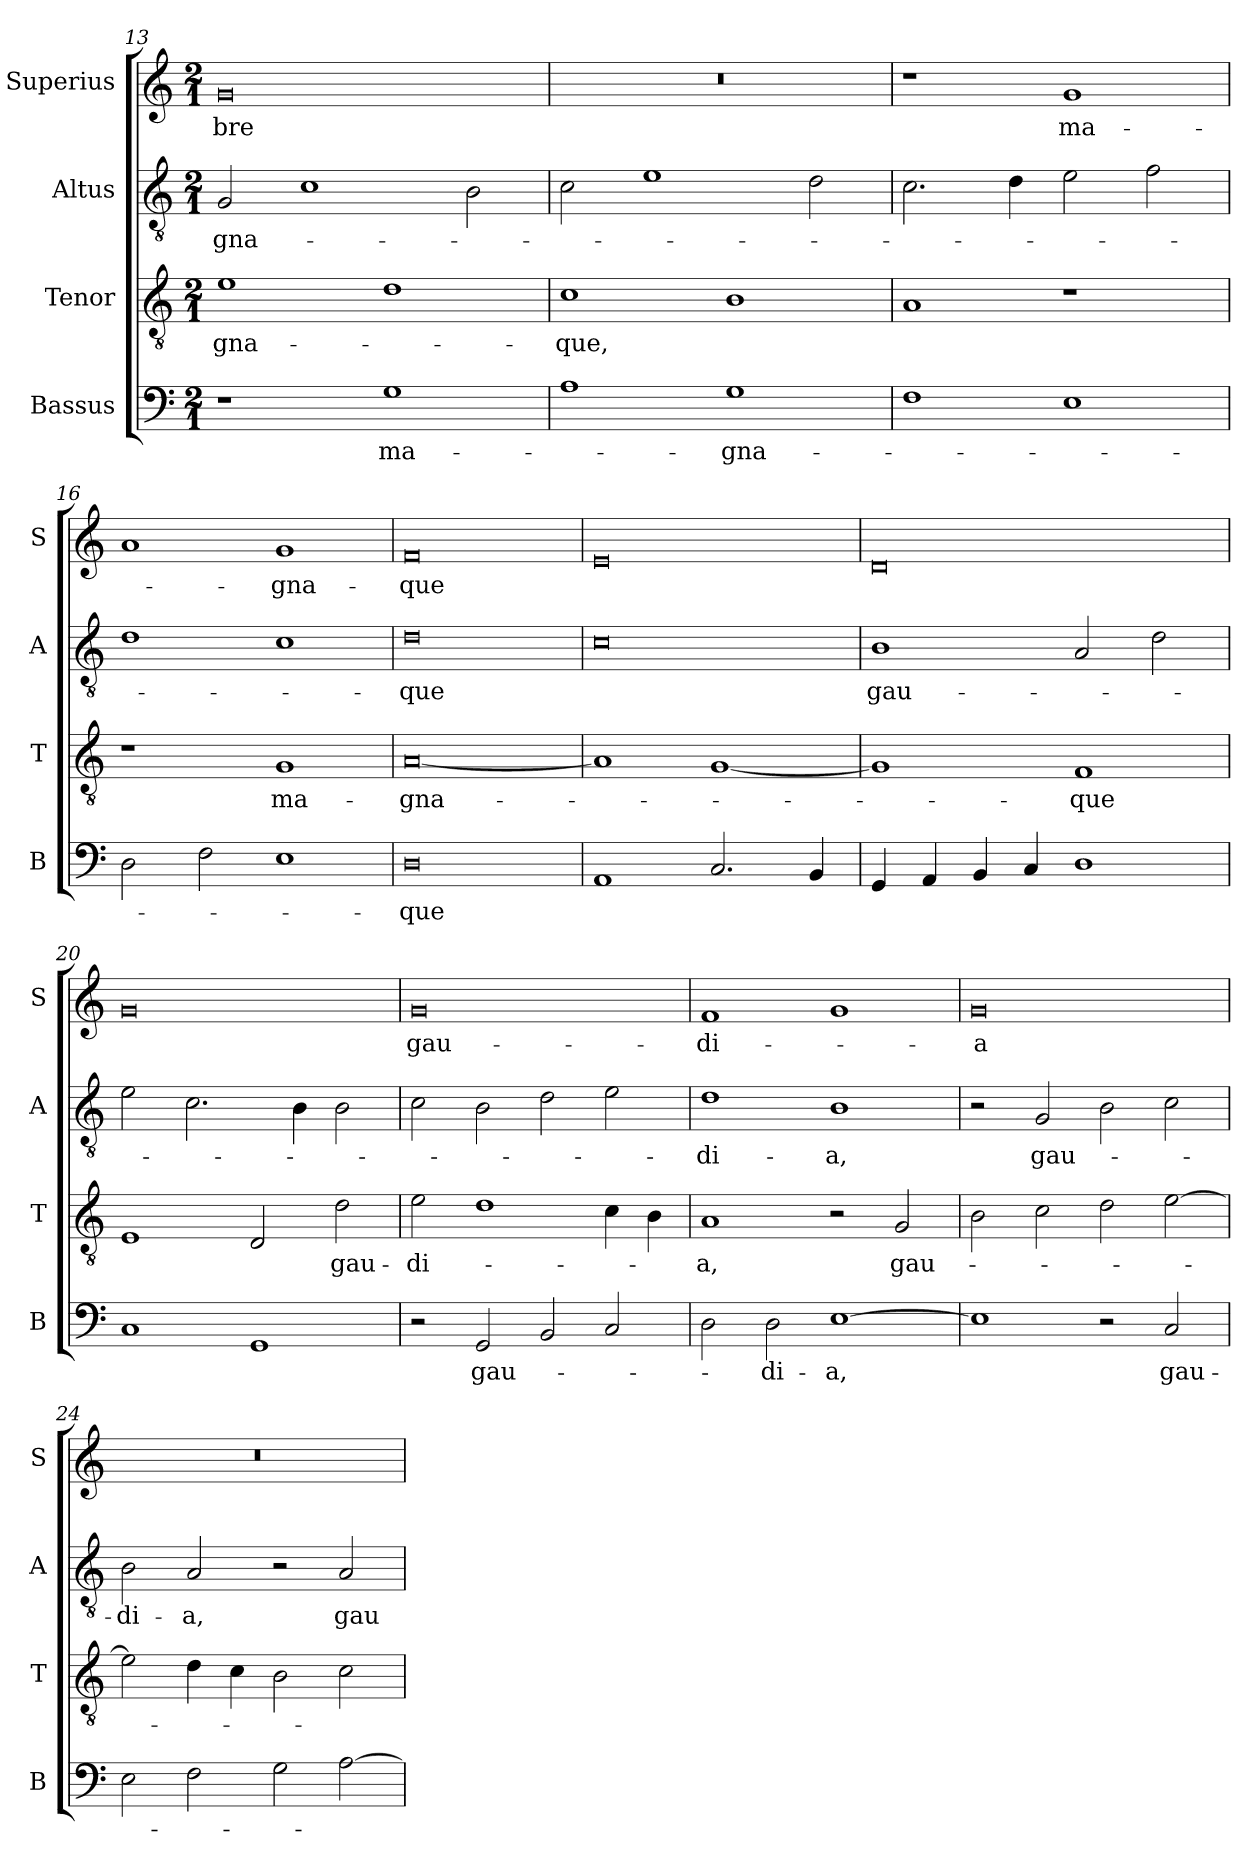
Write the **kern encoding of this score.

**kern	**text	**kern	**text	**kern	**text	**kern	**text
*part4	*part4	*part3	*part3	*part2	*part2	*part1	*part1
*staff4	*staff4	*staff3	*staff3	*staff2	*staff2	*staff1	*staff1
*I"Bassus	*	*I"Tenor	*	*I"Altus	*	*I"Superius	*
*I'B	*	*I'T	*	*I'A	*	*I'S	*
*clefF4	*	*clefGv2	*	*clefGv2	*	*clefG2	*
*k[]	*	*k[]	*	*k[]	*	*k[]	*
*M2/1	*	*M2/1	*	*M2/1	*	*M2/1	*
=13	=13	=13	=13	=13	=13	=13	=13
1r	.	1e	-gna-	2G	-gna-	0g	-bre
.	.	.	.	1c	.	.	.
1G	ma-	1d	.	.	.	.	.
.	.	.	.	2B	.	.	.
=14	=14	=14	=14	=14	=14	=14	=14
1A	.	1c	-que,	2c	.	0r	.
.	.	.	.	1e	.	.	.
1G	-gna-	1B	.	.	.	.	.
.	.	.	.	2d	.	.	.
=15	=15	=15	=15	=15	=15	=15	=15
1F	.	1A	.	2.c	.	1r	.
.	.	.	.	4d	.	.	.
1E	.	1r	.	2e	.	1g	ma-
.	.	.	.	2f	.	.	.
=16	=16	=16	=16	=16	=16	=16	=16
2D	.	1r	.	1d	.	1a	.
2F	.	.	.	.	.	.	.
1E	.	1G	ma-	1c	.	1g	-gna-
=17	=17	=17	=17	=17	=17	=17	=17
0D	-que	[0A	-gna-	0d	-que	0f	-que
=18	=18	=18	=18	=18	=18	=18	=18
1AA	.	1A]	.	0c	.	0e	.
2.C	.	[1G	.	.	.	.	.
4BB	.	.	.	.	.	.	.
=19	=19	=19	=19	=19	=19	=19	=19
4GG	.	1G]	.	1B	gau-	0d	.
4AA	.	.	.	.	.	.	.
4BB	.	.	.	.	.	.	.
4C	.	.	.	.	.	.	.
1D	.	1F	-que	2A	.	.	.
.	.	.	.	2d	.	.	.
=20	=20	=20	=20	=20	=20	=20	=20
1C	.	1E	.	2e	.	0g	.
.	.	.	.	2.c	.	.	.
1GG	.	2D	.	.	.	.	.
.	.	.	.	4B	.	.	.
.	.	2d	gau-	2B	.	.	.
=21	=21	=21	=21	=21	=21	=21	=21
2r	.	2e	-di-	2c	.	0g	gau-
2GG	gau-	1d	.	2B	.	.	.
2BB	.	.	.	2d	.	.	.
2C	.	4c	.	2e	.	.	.
.	.	4B	.	.	.	.	.
=22	=22	=22	=22	=22	=22	=22	=22
2D	.	1A	-a,	1d	-di-	1f	-di-
2D	-di-	.	.	.	.	.	.
[1E	-a,	2r	.	1B	-a,	1g	.
.	.	2G	gau-	.	.	.	.
=23	=23	=23	=23	=23	=23	=23	=23
1E]	.	2B	.	2r	.	0g	-a
.	.	2c	.	2G	gau-	.	.
2r	.	2d	.	2B	.	.	.
2C	gau-	[2e	.	2c	.	.	.
=24	=24	=24	=24	=24	=24	=24	=24
2E	.	2e]	.	2B	-di-	0r	.
2F	.	4d	.	2A	-a,	.	.
.	.	4c	.	.	.	.	.
2G	.	2B	.	2r	.	.	.
[2A	.	2c	.	2A	gau-	.	.
=	=	=	=	=	=	=	=
*-	*-	*-	*-	*-	*-	*-	*-
